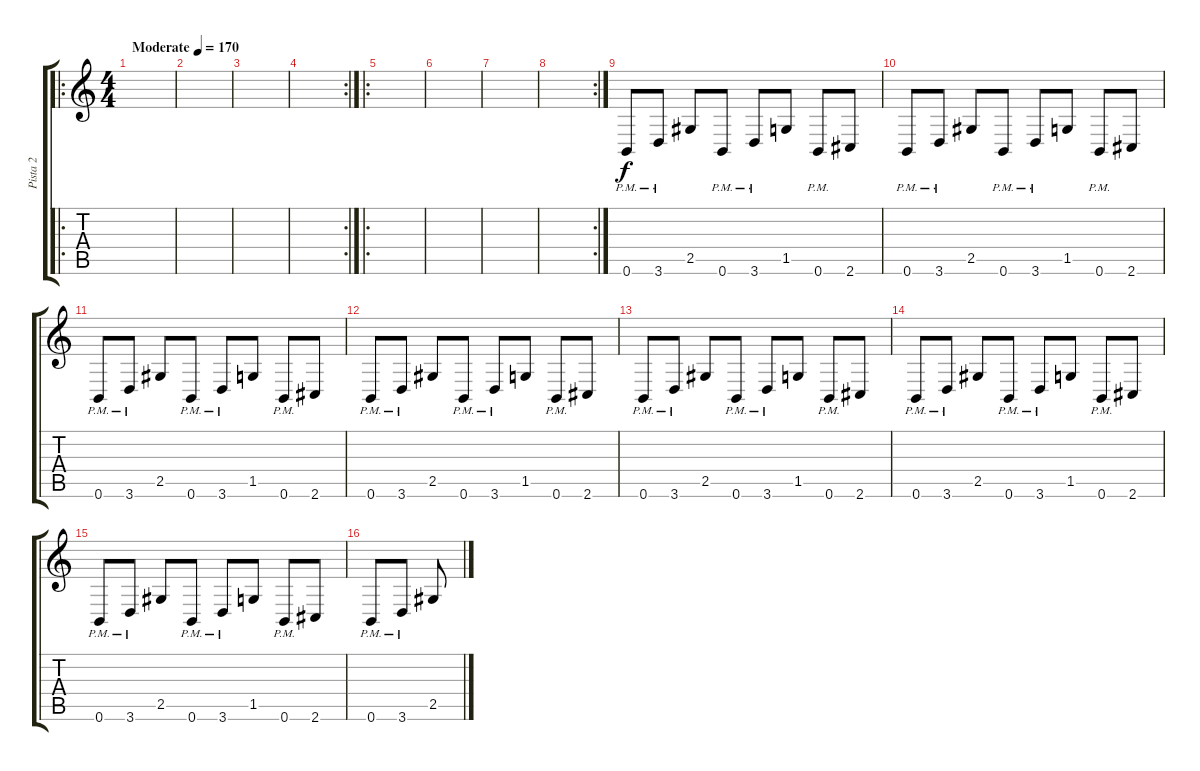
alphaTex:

\track ("Pista 2" "Pista 2") {instrument distortionguitar}
\staff {score tabs}
\tuning (Db4 Ab3 E3 B2 Gb2 B1) {hide}
\ro
\ts (4 4)
\tempo (170 "Moderate")
\clef g2
\ks c
|
|
|
\rc 2
|
\ro
|
|
|
\rc 2
|
0.6{pm}.8 3.6{pm}.8 2.5.8 0.6{pm}.8 3.6{pm}.8 1.5.8 0.6{pm}.8 2.6.8 |
0.6{pm}.8 3.6{pm}.8 2.5.8 0.6{pm}.8 3.6{pm}.8 1.5.8 0.6{pm}.8 2.6.8 |
0.6{pm}.8 3.6{pm}.8 2.5.8 0.6{pm}.8 3.6{pm}.8 1.5.8 0.6{pm}.8 2.6.8 |
0.6{pm}.8 3.6{pm}.8 2.5.8 0.6{pm}.8 3.6{pm}.8 1.5.8 0.6{pm}.8 2.6.8 |
0.6{pm}.8 3.6{pm}.8 2.5.8 0.6{pm}.8 3.6{pm}.8 1.5.8 0.6{pm}.8 2.6.8 |
0.6{pm}.8 3.6{pm}.8 2.5.8 0.6{pm}.8 3.6{pm}.8 1.5.8 0.6{pm}.8 2.6.8 |
0.6{pm}.8 3.6{pm}.8 2.5.8 0.6{pm}.8 3.6{pm}.8 1.5.8 0.6{pm}.8 2.6.8 |
0.6{pm}.8 3.6{pm}.8 2.5.8
